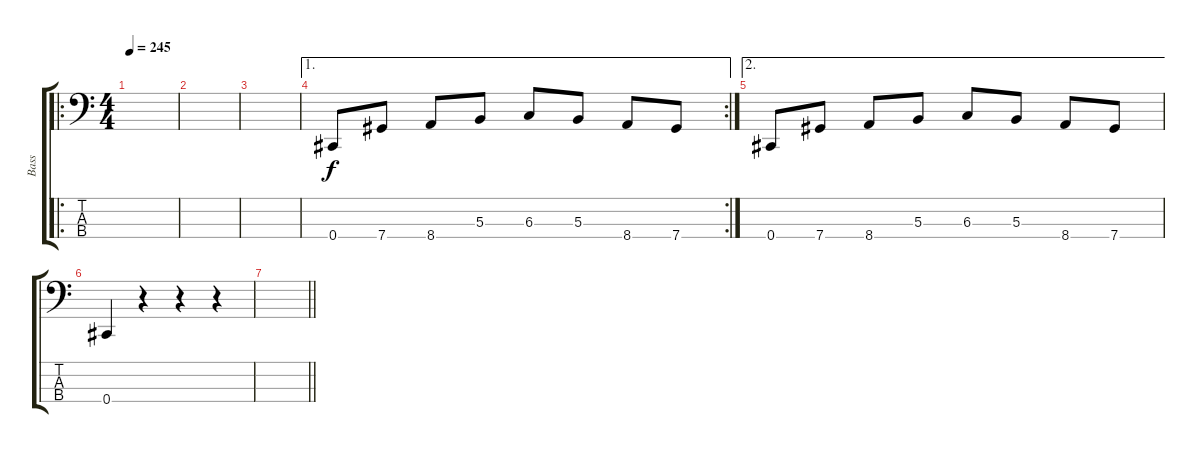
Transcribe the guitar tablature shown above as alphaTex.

\track ("Bass" "Bass") {instrument electricbassfinger}
\staff {score tabs}
\tuning (E2 B1 Gb1 Db1) {hide}
\ro
\ts (4 4)
\tempo 245
\clef f4
\ks c
|
|
|
\ae 1
\rc 2
0.4.8 7.4.8 8.4.8 5.3.8 6.3.8 5.3.8 8.4.8 7.4.8 |
\ae 2
0.4.8 7.4.8 8.4.8 5.3.8 6.3.8 5.3.8 8.4.8 7.4.8 |
0.4.4 r.4 r.4 r.4 |
\barLineRight lightlight
